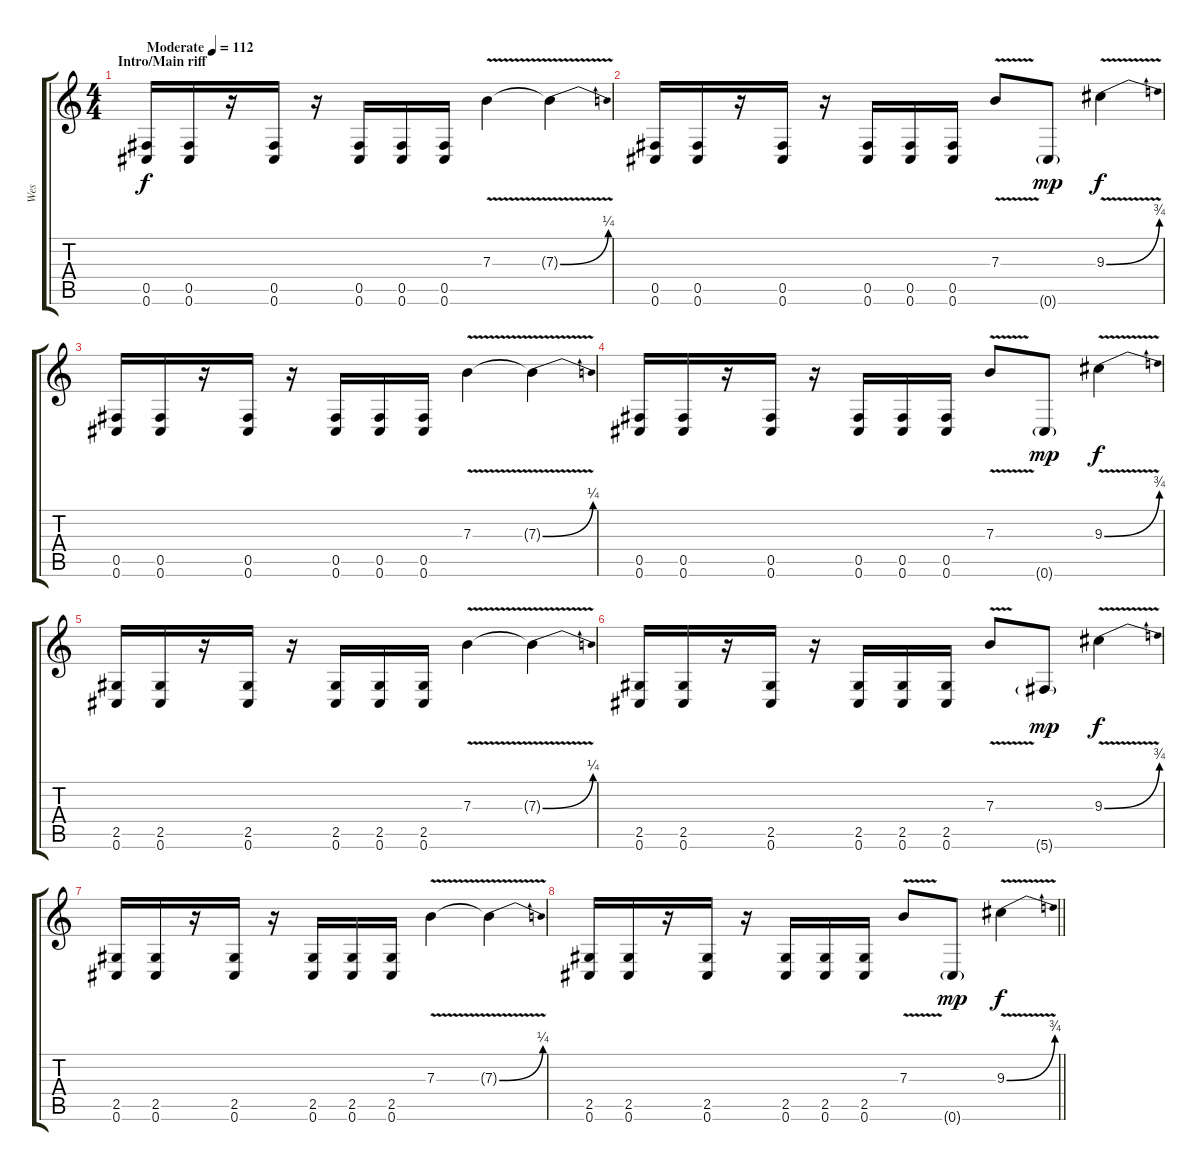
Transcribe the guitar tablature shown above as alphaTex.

\track ("Wes" "Wes") {instrument distortionguitar}
\staff {score tabs}
\tuning (Db4 Ab3 E3 B2 Gb2 Db2) {hide}
\ts (4 4)
\section ("" "Intro/Main riff")
\tempo (112 "Moderate")
\clef g2
\ks c
(0.5 0.6).16{txt "" dy f volume 10 balance 4 instrument distortionguitar} (0.5 0.6).16 r.16 (0.5 0.6).16 r.16 (0.5 0.6).16 (0.5 0.6).16 (0.5 0.6).16 7.3{v}.4 7.3{be (bend 0 0 60 1) v t}.4 |
(0.5 0.6).16 (0.5 0.6).16 r.16 (0.5 0.6).16 r.16 (0.5 0.6).16 (0.5 0.6).16 (0.5 0.6).16 7.3{v}.8 0.6{g}.8{dy mp} 9.3{be (bend 0 0 60 3) v}.4{dy f} |
(0.5 0.6).16 (0.5 0.6).16 r.16 (0.5 0.6).16 r.16 (0.5 0.6).16 (0.5 0.6).16 (0.5 0.6).16 7.3{v}.4 7.3{be (bend 0 0 60 1) v t}.4 |
(0.5 0.6).16 (0.5 0.6).16 r.16 (0.5 0.6).16 r.16 (0.5 0.6).16 (0.5 0.6).16 (0.5 0.6).16 7.3{v}.8 0.6{g}.8{dy mp} 9.3{be (bend 0 0 60 3) v}.4{dy f} |
(2.5 0.6).16{volume 16 balance 8} (2.5 0.6).16 r.16 (2.5 0.6).16 r.16 (2.5 0.6).16 (2.5 0.6).16 (2.5 0.6).16 7.3{v}.4 7.3{be (bend 0 0 60 1) v t}.4 |
(2.5 0.6).16 (2.5 0.6).16 r.16 (2.5 0.6).16 r.16 (2.5 0.6).16 (2.5 0.6).16 (2.5 0.6).16 7.3{v}.8 5.6{g}.8{dy mp} 9.3{be (bend 0 0 60 3) v}.4{dy f} |
(2.5 0.6).16 (2.5 0.6).16 r.16 (2.5 0.6).16 r.16 (2.5 0.6).16 (2.5 0.6).16 (2.5 0.6).16 7.3{v}.4 7.3{be (bend 0 0 60 1) v t}.4 |
\barLineRight lightlight
(2.5 0.6).16 (2.5 0.6).16 r.16 (2.5 0.6).16 r.16 (2.5 0.6).16 (2.5 0.6).16 (2.5 0.6).16 7.3{v}.8 0.6{g}.8{dy mp} 9.3{be (bend 0 0 60 3) v}.4{dy f}
